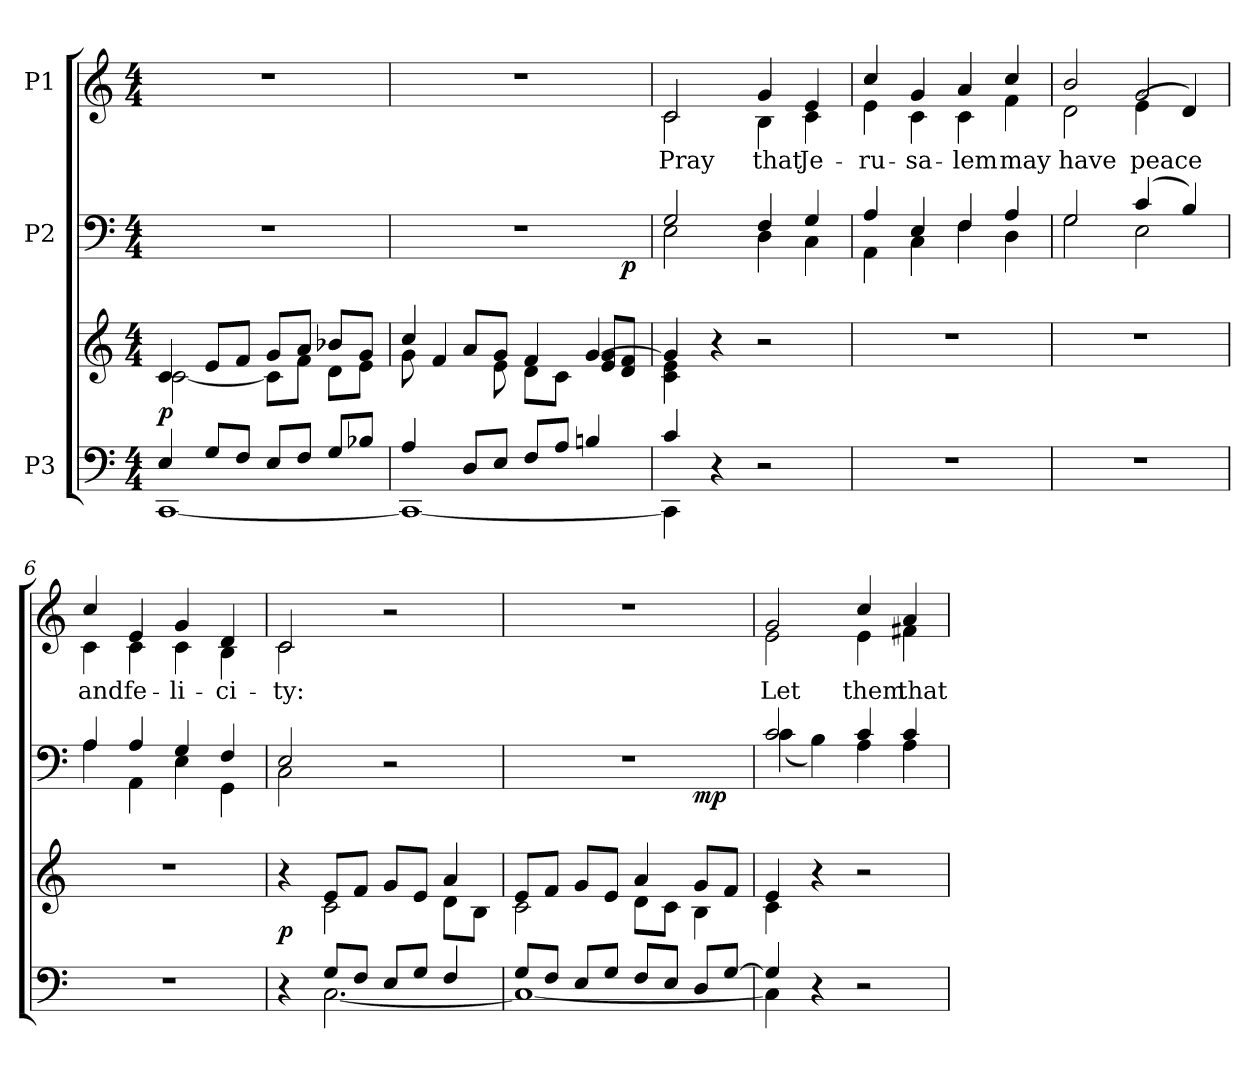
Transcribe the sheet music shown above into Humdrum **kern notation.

**kern	**kern	**dynam	**kern	**dynam	**kern	**text
*part3	*part3	*part3	*part2	*part2	*part1	*part1
*staff4	*staff3	*staff3/4	*staff2	*staff2	*staff1	*staff1
*I"P3	*	*	*I"P2	*	*I"P1	*
!!LO:PB:g=z
*clefF4	*clefG2	*	*clefF4	*	*clefG2	*
*k[]	*k[]	*	*k[]	*	*k[]	*
*C:	*C:	*	*C:	*	*C:	*
*M4/4	*M4/4	*	*M4/4	*	*M4/4	*
=1	=1	=1	=1	=1	=1	=1
*^	*^	*	*	*	*	*
!	!	!	!	!	!	!	!LO:TX:a:i:t=Allegretto	!
*	*	*	*	*	*	*	*^	*
4Ei/	[1CCi	4ci/	[2ci\	p	1r	.	1r	2ryy	.
8Gi/L	.	8ei/L	.	.	.	.	.	.	.
8Fi/J	.	8fi/J	.	.	.	.	.	.	.
*	*	*	*	*	*	*	*MM90	*	*
8Ei/L	.	8gi/L	8ci\L]	.	.	.	.	2ryy	.
8Fi/J	.	8ai/J	8fi\J	.	.	.	.	.	.
8Gi/L	.	8b-Xi/L	8di\L	.	.	.	.	.	.
8B-Xi/J	.	8gi/J	8ei\J	.	.	.	.	.	.
*	*	*	*	*	*	*	*v	*v	*
=2	=2	=2	=2	=2	=2	=2	=2	=2
*	*	*	*	*	*^	*	*	*
4Ai/	1CCi_	4cci/	8gi\	.	1r	2..ryy	.	1r	.
.	.	.	4fi/	.	.	.	.	.	.
8Di/L	.	8ai/L	.	.	.	.	.	.	.
8Ei/J	.	8gi/J	8ei\	.	.	.	.	.	.
8Fi/L	.	4fi/	8di\L	.	.	.	.	.	.
8Ai/J	.	.	8ci\J	.	.	.	.	.	.
4Bni/	.	[4gi/	8ei/ 8gi/L	.	.	.	.	.	.
.	.	.	8di/ 8fi/J	.	.	8ryy	p	.	.
=3	=3	=3	=3	=3	=3	=3	=3	=3	=3
*	*	*	*	*	*	*	*	*^	*
!	!	!	!	!	!	!	!	!	!	!LO:LY:b:color=#000000
4ci/	4CCi\]	4gi/]	4ci\ 4ei	.	2Gi/	2Ei\	.	2ci/	2ci\	Pray
4r	2.ryy	4r	2.ryy	.	.	.	.	.	.	.
!	!	!	!	!	!	!	!	!	!	!LO:LY:b:color=#000000
2r	.	2r	.	.	4Fi/	4Di\	.	4gi/	4Bi\	that
!	!	!	!	!	!	!	!	!	!	!LO:LY:b:color=#000000
.	.	.	.	.	4Gi/	4Ci\	.	4ei/	4ci\	Je-
*v	*v	*	*	*	*	*	*	*	*	*
*	*v	*v	*	*	*	*	*	*	*
=4	=4	=4	=4	=4	=4	=4	=4	=4
!	!	!	!	!	!	!	!	!LO:LY:b:color=#000000
1r	1r	.	4Ai/	4AAi\	.	4cci/	4ei\	-ru-
!	!	!	!	!	!	!	!	!LO:LY:b:color=#000000
.	.	.	4Ei/	4Ci\	.	4gi/	4ci\	-sa-
!	!	!	!	!	!	!	!	!LO:LY:b:color=#000000
.	.	.	4Fi/	4Fi\	.	4ai/	4ci\	-lem
!	!	!	!	!	!	!	!	!LO:LY:b:color=#000000
.	.	.	4Ai/	4Di\	.	4cci/	4fi\	may
!!LO:LB:g=z	!!
=5	=5	=5	=5	=5	=5	=5	=5	=5
!	!	!	!	!	!	!	!	!LO:LY:b:color=#000000
1r	1r	.	2Gi/	2Gi\	.	2bi/	2di\	have
!	!	!	!	!	!	!	!	!LO:LY:b:color=#000000
.	.	.	(4ci/	2Ei\	.	2gi/	(4ei\	peace
.	.	.	4Bi/)	.	.	.	4di/)	.
=6	=6	=6	=6	=6	=6	=6	=6	=6
!	!	!	!	!	!	!	!	!LO:LY:b:color=#000000
1r	1r	.	4Ai/	4Ai\	.	4cci/	4ci\	and
!	!	!	!	!	!	!	!	!LO:LY:b:color=#000000
.	.	.	4Ai/	4AAi\	.	4ei/	4ci\	fe-
!	!	!	!	!	!	!	!	!LO:LY:b:color=#000000
.	.	.	4Gi/	4Ei\	.	4gi/	4ci\	-li-
!	!	!	!	!	!	!	!	!LO:LY:b:color=#000000
.	.	.	4Fi/	4GGi\	.	4di/	4Bi\	-ci-
=7	=7	=7	=7	=7	=7	=7	=7	=7
*^	*^	*	*	*	*	*	*	*
!	!	!	!	!	!	!	!	!	!	!LO:LY:b:color=#000000
4r	4ryy	4r	4ryy	p	2Ei/	2Ci\	.	2ci/	2ci\	-ty:
8Gi/L	[2.Ci\	8ei/L	2ci\	.	.	.	.	.	.	.
8Fi/J	.	8fi/J	.	.	.	.	.	.	.	.
8Ei/L	.	8gi/L	.	.	2r	2ryy	.	2r	2ryy	.
8Gi/J	.	8ei/J	.	.	.	.	.	.	.	.
4Fi/	.	4ai/	8di\L	.	.	.	.	.	.	.
.	.	.	8Bi\J	.	.	.	.	.	.	.
*	*	*	*	*	*	*	*	*v	*v	*
=8	=8	=8	=8	=8	=8	=8	=8	=8	=8
8Gi/L	1Ci_	8ei/L	2ci\	.	1r	2.ryy	.	1r	.
8Fi/J	.	8fi/J	.	.	.	.	.	.	.
8Ei/L	.	8gi/L	.	.	.	.	.	.	.
8Gi/J	.	8ei/J	.	.	.	.	.	.	.
8Fi/L	.	4ai/	8di\L	.	.	.	.	.	.
8Ei/J	.	.	8ci\J	.	.	.	.	.	.
8Di/L	.	8gi/L	4Bi\	.	.	4ryy	mp	.	.
[8Gi/J	.	8fi/J	.	.	.	.	.	.	.
=9	=9	=9	=9	=9	=9	=9	=9	=9	=9
*	*	*	*	*	*	*	*	*^	*
!	!	!	!	!	!	!	!	!	!	!LO:LY:b:color=#000000
4Gi/]	4Ci\]	4ei/	4ci\	.	2ci/	(4ci\	.	2gi/	2ei\	Let
4r	2.ryy	4r	2.ryy	.	.	4Bi\)	.	.	.	.
!	!	!	!	!	!	!	!	!	!	!LO:LY:b:color=#000000
2r	.	2r	.	.	4ci/	4Ai\	.	4cci/	4ei\	them
!	!	!	!	!	!	!	!	!	!	!LO:LY:b:color=#000000
.	.	.	.	.	4ci/	4Ai\	.	4ai/	4f#Xi\	that
*v	*v	*	*	*	*v	*v	*	*v	*v	*
*	*v	*v	*	*	*	*	*
=	=	=	=	=	=	=
*-	*-	*-	*-	*-	*-	*-
